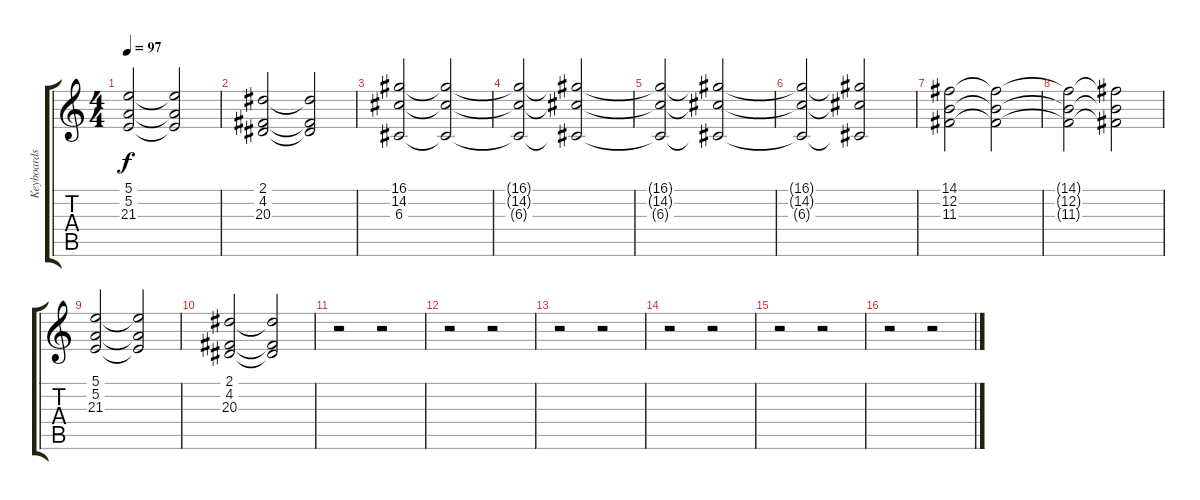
\track ("Keyboards 2" "Keyboards ") {instrument choiraahs}
\staff {score tabs}
\tuning (E4 B3 G3 D3 A2 E2) {hide}
\ts (4 4)
\tempo 97
\clef g2
\ks c
(5.1 5.2 21.3).2{dy f} (5.1{t} 5.2{t} 21.3{t}).2 |
(2.1 4.2 20.3).2 (2.1{t} 4.2{t} 20.3{t}).2 |
(16.1 14.2 6.3).2 (16.1{t} 14.2{t} 6.3{t}).2 |
(16.1{t} 14.2{t} 6.3{t}).2 (16.1{t} 14.2{t} 6.3{t}).2 |
(16.1{t} 14.2{t} 6.3{t}).2 (16.1{t} 14.2{t} 6.3{t}).2 |
(16.1{t} 14.2{t} 6.3{t}).2 (16.1{t} 14.2{t} 6.3{t}).2 |
(14.1 12.2 11.3).2 (14.1{t} 12.2{t} 11.3{t}).2 |
(14.1{t} 12.2{t} 11.3{t}).2 (14.1{t} 12.2{t} 11.3{t}).2 |
(5.1 5.2 21.3).2 (5.1{t} 5.2{t} 21.3{t}).2 |
\section ("" "")
(2.1 4.2 20.3).2 (2.1{t} 4.2{t} 20.3{t}).2 |
r.2 r.2 |
r.2 r.2 |
r.2 r.2 |
r.2 r.2 |
r.2 r.2 |
r.2 r.2
